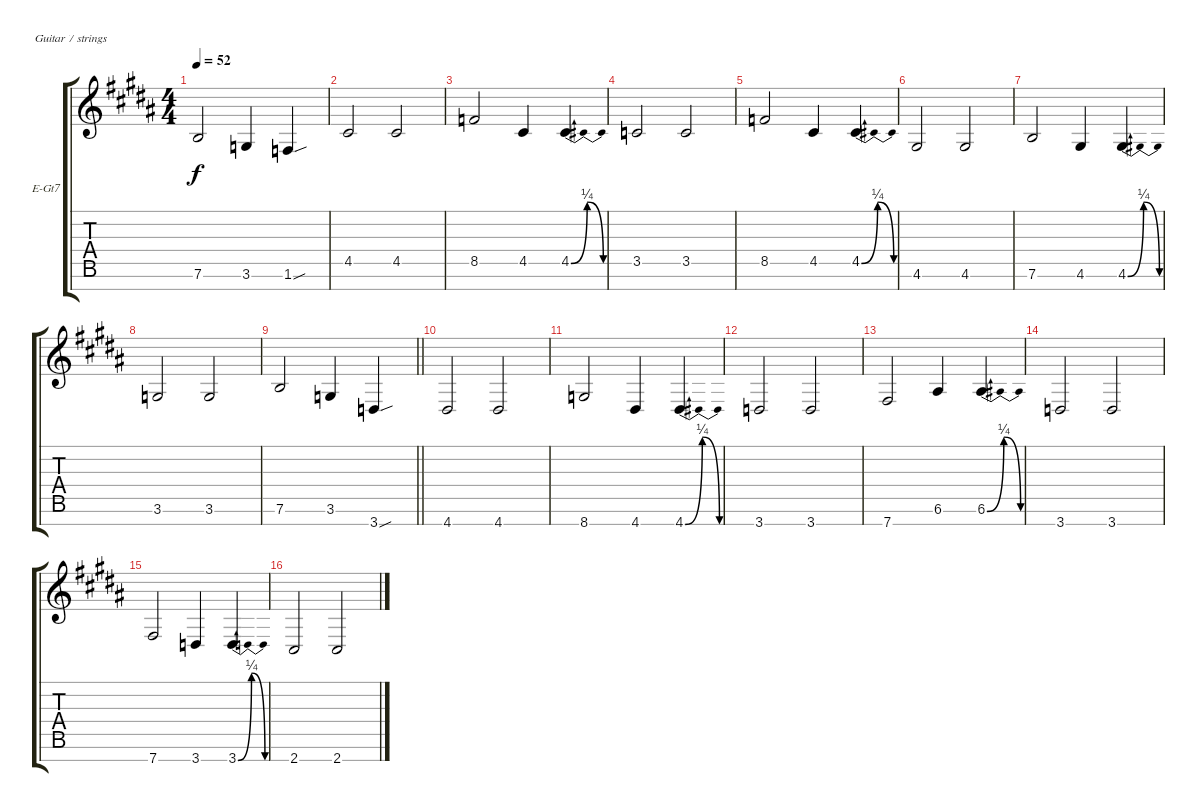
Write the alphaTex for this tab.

\bracketExtendMode groupsimilarinstruments
\firstSystemTrackNameOrientation horizontal
\otherSystemsTrackNameOrientation horizontal
\track ("Black Floors of Hell Guitar 1" "E-Gt7") {instrument overdrivenguitar}
\staff {score tabs}
\tuning (E4 B3 G3 D3 A2 E2 B1)
\ts (4 4)
\tempo 52
\clef g2
\ks g#minor
7.6.2{dy f} 3.6.4 1.6{sou}.4 |
4.5.2 4.5.2 |
8.5.2 4.5.4 4.5{be (bendrelease 0 0 30 1 30 1 60 0)}.4 |
3.5.2 3.5.2 |
8.5.2 4.5.4 4.5{be (bendrelease 0 0 30 1 30 1 60 0)}.4 |
4.6.2 4.6.2 |
7.6.2 4.6.4 4.6{be (bendrelease 0 0 30 1 30 1 60 0)}.4 |
3.6.2 3.6.2 |
\barLineRight lightlight
7.6.2 3.6.4 3.7{sou}.4 |
4.7.2 4.7.2 |
8.7.2 4.7.4 4.7{be (bendrelease 0 0 30 1 30 1 60 0)}.4 |
3.7.2 3.7.2 |
7.7.2 6.6.4 6.6{be (bendrelease 0 0 30 1 30 1 60 0)}.4 |
3.7.2 3.7.2 |
7.7.2 3.7.4 3.7{be (bendrelease 0 0 30 1 30 1 60 0)}.4 |
2.7.2 2.7.2
